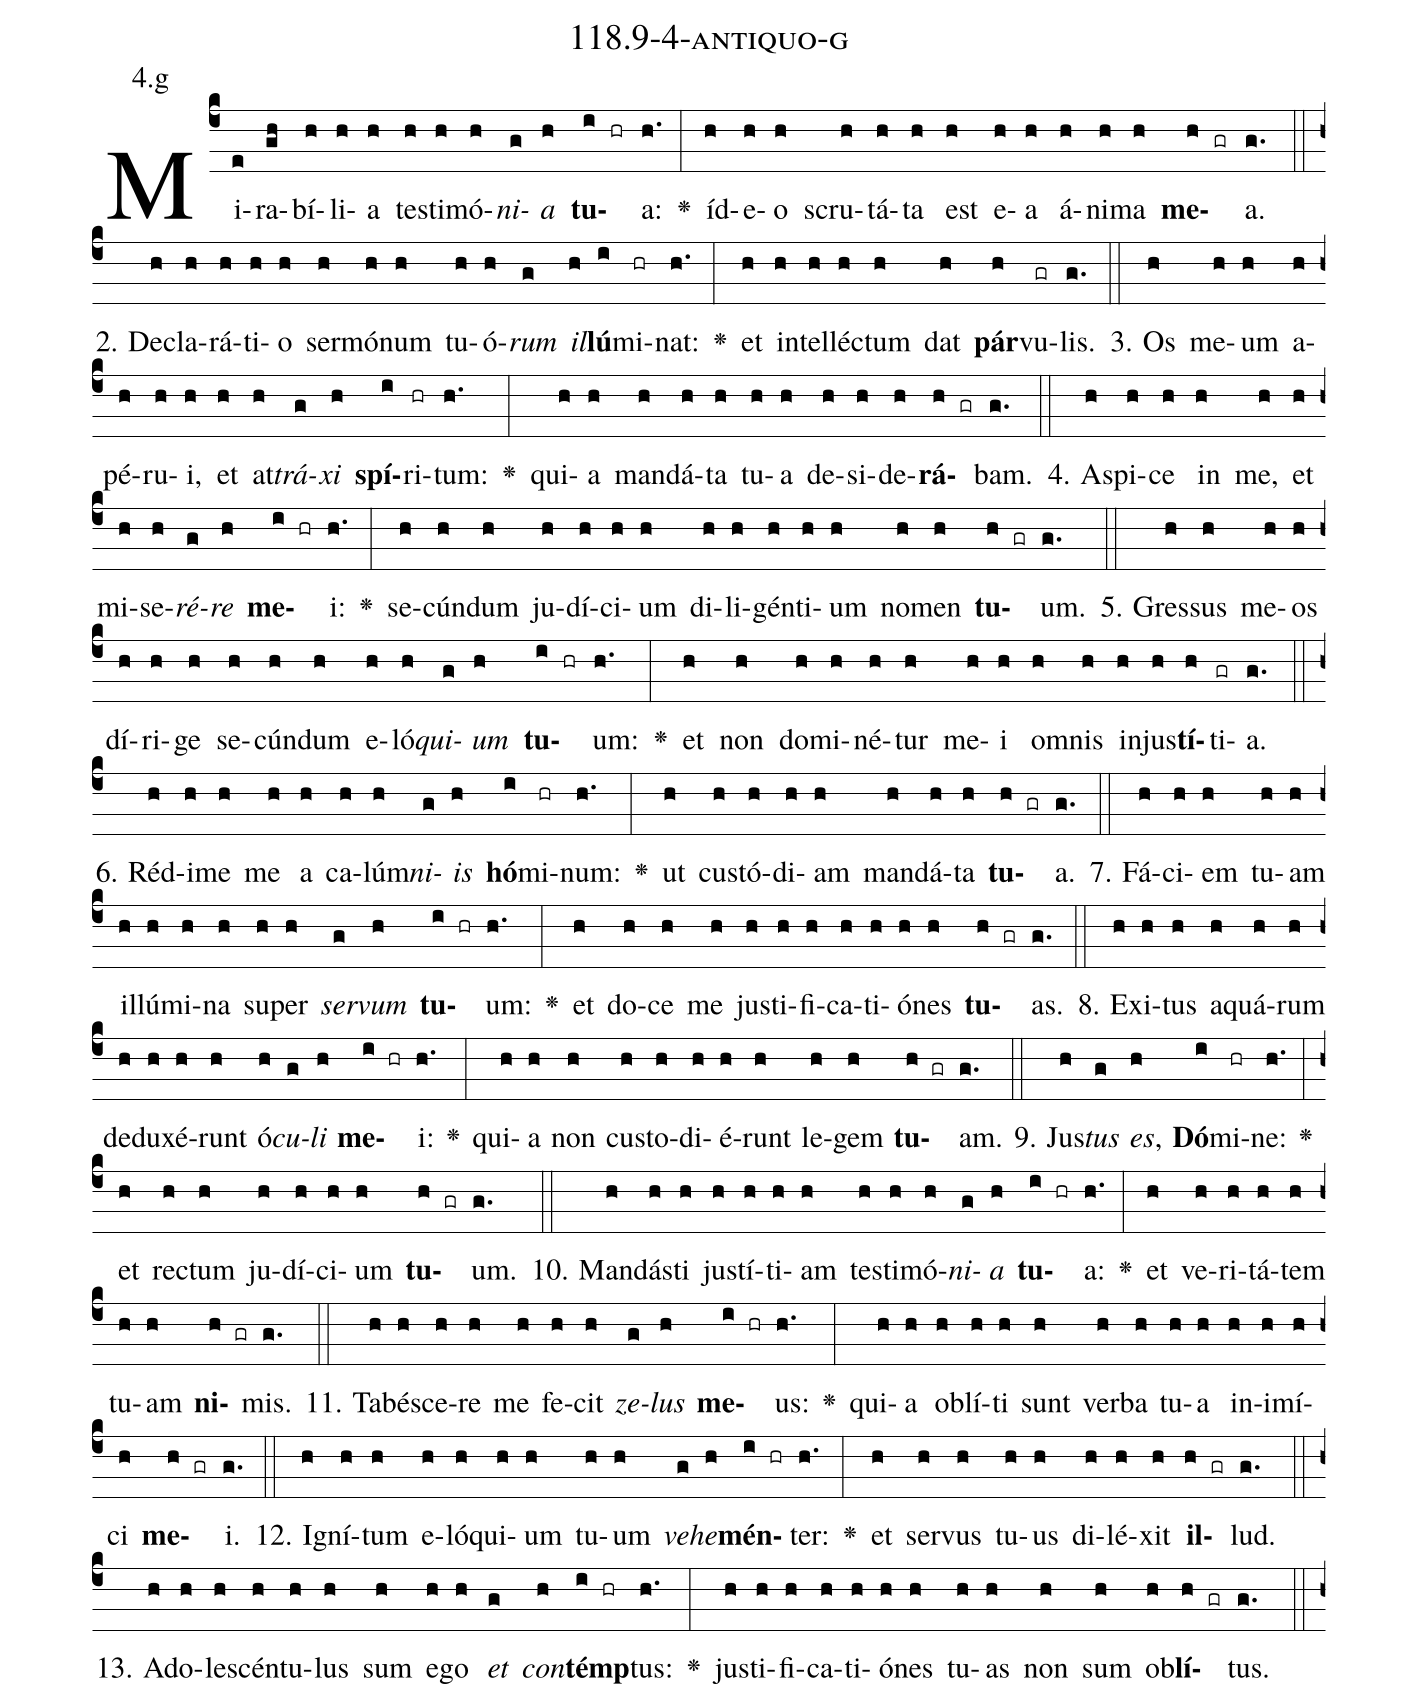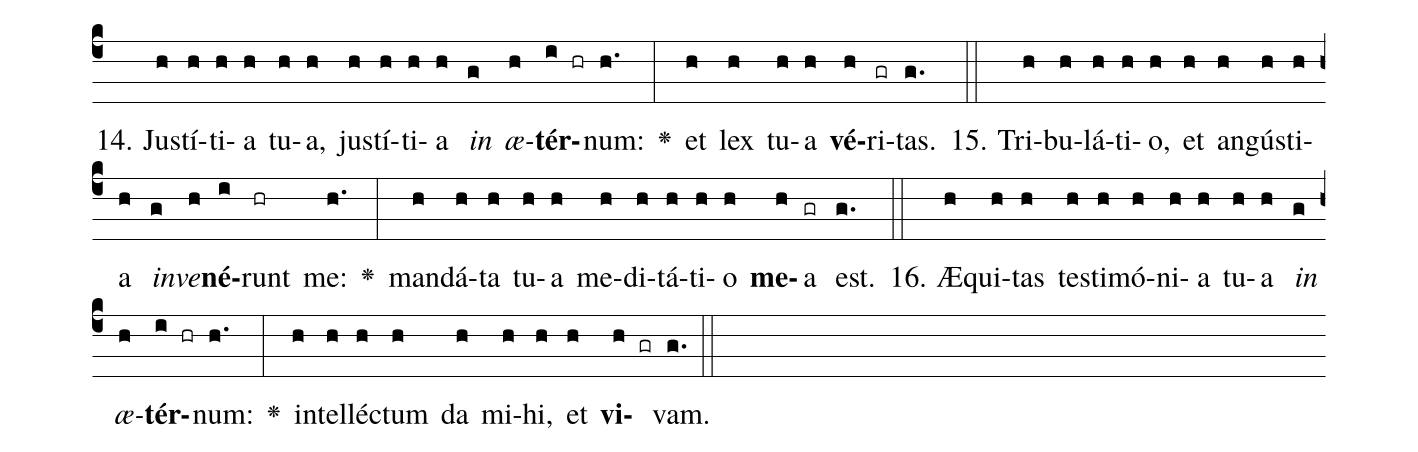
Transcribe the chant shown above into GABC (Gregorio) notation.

name: 118.9-4-antiquo-g;
annotation: 4.g;
%%
(c4)Mi(e)ra(gh)bí(h)li(h)a(h) tes(h)ti(h)mó(h)<i>ni</i>(g)<i>a</i>(h) <b>tu</b>(i hr)a:(h.) <v>\greheightstar</v>(:) íd(h)e(h)o(h) scru(h)tá(h)ta(h) est(h) e(h)a(h) á(h)ni(h)ma(h) <b>me</b>(h gr)a.(g.) (::)
2. De(h)cla(h)rá(h)ti(h)o(h) ser(h)mó(h)num(h) tu(h)ó(h)<i>rum</i>(g) <i>il</i>(h)<b>lú</b>(i)mi(hr)nat:(h.) <v>\greheightstar</v>(:) et(h) in(h)tel(h)léc(h)tum(h) dat(h) <b>pár</b>(h)vu(gr)lis.(g.) (::)
3. Os(h) me(h)um(h) a(h)pé(h)ru(h)i,(h) et(h) at(h)<i>trá</i>(g)<i>xi</i>(h) <b>spí</b>(i)ri(hr)tum:(h.) <v>\greheightstar</v>(:) qui(h)a(h) man(h)dá(h)ta(h) tu(h)a(h) de(h)si(h)de(h)<b>rá</b>(h gr)bam.(g.) (::)
4. A(h)spi(h)ce(h) in(h) me,(h) et(h) mi(h)se(h)<i>ré</i>(g)<i>re</i>(h) <b>me</b>(i hr)i:(h.) <v>\greheightstar</v>(:) se(h)cún(h)dum(h) ju(h)dí(h)ci(h)um(h) di(h)li(h)gén(h)ti(h)um(h) no(h)men(h) <b>tu</b>(h gr)um.(g.) (::)
5. Gres(h)sus(h) me(h)os(h) dí(h)ri(h)ge(h) se(h)cún(h)dum(h) e(h)ló(h)<i>qui</i>(g)<i>um</i>(h) <b>tu</b>(i hr)um:(h.) <v>\greheightstar</v>(:) et(h) non(h) do(h)mi(h)né(h)tur(h) me(h)i(h) om(h)nis(h) in(h)jus(h)<b>tí</b>(h)ti(gr)a.(g.) (::)
6. Réd(h)i(h)me(h) me(h) a(h) ca(h)lúm(h)<i>ni</i>(g)<i>is</i>(h) <b>hó</b>(i)mi(hr)num:(h.) <v>\greheightstar</v>(:) ut(h) cus(h)tó(h)di(h)am(h) man(h)dá(h)ta(h) <b>tu</b>(h gr)a.(g.) (::)
7. Fá(h)ci(h)em(h) tu(h)am(h) il(h)lú(h)mi(h)na(h) su(h)per(h) <i>ser</i>(g)<i>vum</i>(h) <b>tu</b>(i hr)um:(h.) <v>\greheightstar</v>(:) et(h) do(h)ce(h) me(h) jus(h)ti(h)fi(h)ca(h)ti(h)ó(h)nes(h) <b>tu</b>(h gr)as.(g.) (::)
8. Ex(h)i(h)tus(h) a(h)quá(h)rum(h) de(h)du(h)xé(h)runt(h) ó(h)<i>cu</i>(g)<i>li</i>(h) <b>me</b>(i hr)i:(h.) <v>\greheightstar</v>(:) qui(h)a(h) non(h) cus(h)to(h)di(h)é(h)runt(h) le(h)gem(h) <b>tu</b>(h gr)am.(g.) (::)
9. Jus(h)<i>tus</i>(g) <i>es</i>,(h) <b>Dó</b>(i)mi(hr)ne:(h.) <v>\greheightstar</v>(:) et(h) rec(h)tum(h) ju(h)dí(h)ci(h)um(h) <b>tu</b>(h gr)um.(g.) (::)
10. Man(h)dás(h)ti(h) jus(h)tí(h)ti(h)am(h) tes(h)ti(h)mó(h)<i>ni</i>(g)<i>a</i>(h) <b>tu</b>(i hr)a:(h.) <v>\greheightstar</v>(:) et(h) ve(h)ri(h)tá(h)tem(h) tu(h)am(h) <b>ni</b>(h gr)mis.(g.) (::)
11. Ta(h)bé(h)sce(h)re(h) me(h) fe(h)cit(h) <i>ze</i>(g)<i>lus</i>(h) <b>me</b>(i hr)us:(h.) <v>\greheightstar</v>(:) qui(h)a(h) ob(h)lí(h)ti(h) sunt(h) ver(h)ba(h) tu(h)a(h) in(h)i(h)mí(h)ci(h) <b>me</b>(h gr)i.(g.) (::)
12. I(h)gní(h)tum(h) e(h)ló(h)qui(h)um(h) tu(h)um(h) <i>ve</i>(g)<i>he</i>(h)<b>mén</b>(i hr)ter:(h.) <v>\greheightstar</v>(:) et(h) ser(h)vus(h) tu(h)us(h) di(h)lé(h)xit(h) <b>il</b>(h gr)lud.(g.) (::)
13. Ad(h)o(h)le(h)scén(h)tu(h)lus(h) sum(h) e(h)go(h) <i>et</i>(g) <i>con</i>(h)<b>témp</b>(i hr)tus:(h.) <v>\greheightstar</v>(:) jus(h)ti(h)fi(h)ca(h)ti(h)ó(h)nes(h) tu(h)as(h) non(h) sum(h) ob(h)<b>lí</b>(h gr)tus.(g.) (::)
14. Jus(h)tí(h)ti(h)a(h) tu(h)a,(h) jus(h)tí(h)ti(h)a(h) <i>in</i>(g) <i>æ</i>(h)<b>tér</b>(i hr)num:(h.) <v>\greheightstar</v>(:) et(h) lex(h) tu(h)a(h) <b>vé</b>(h)ri(gr)tas.(g.) (::)
15. Tri(h)bu(h)lá(h)ti(h)o,(h) et(h) an(h)gús(h)ti(h)a(h) <i>in</i>(g)<i>ve</i>(h)<b>né</b>(i)runt(hr) me:(h.) <v>\greheightstar</v>(:) man(h)dá(h)ta(h) tu(h)a(h) me(h)di(h)tá(h)ti(h)o(h) <b>me</b>(h)a(gr) est.(g.) (::)
16. Æ(h)qui(h)tas(h) tes(h)ti(h)mó(h)ni(h)a(h) tu(h)a(h) <i>in</i>(g) <i>æ</i>(h)<b>tér</b>(i hr)num:(h.) <v>\greheightstar</v>(:) in(h)tel(h)léc(h)tum(h) da(h) mi(h)hi,(h) et(h) <b>vi</b>(h gr)vam.(g.) (::)
